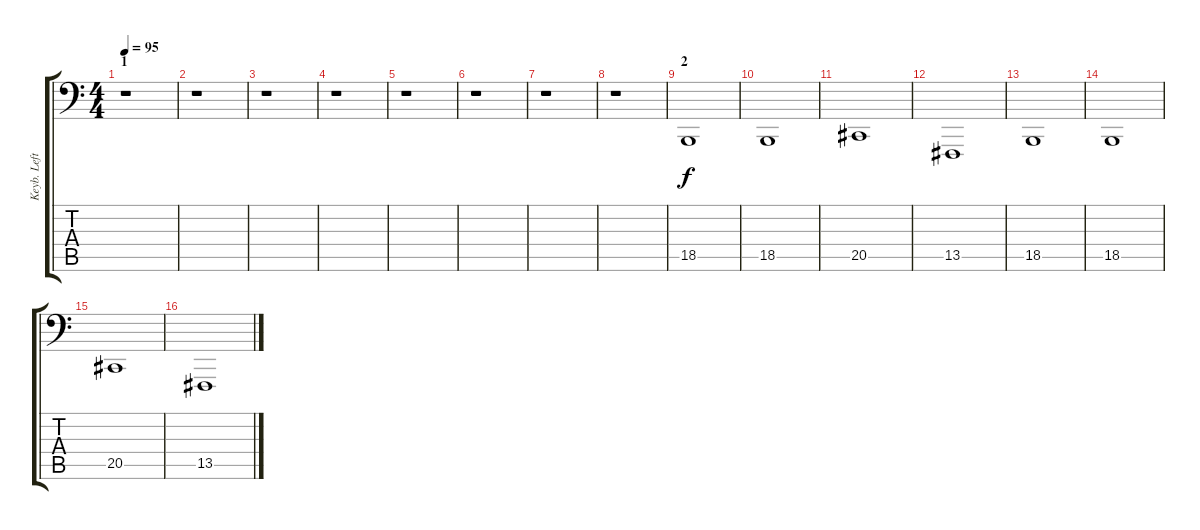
\track ("Keyb. Left Hand" "Keyb. Left") {instrument brightacousticpiano}
\staff {score tabs}
\tuning (C2 G1 Eb1 Bb0 F0 C0) {hide}
\ts (4 4)
\section ("" "1")
\tempo 95
\clef f4
\ks c
r.1{dy f instrument brightacousticpiano} |
r.1 |
r.1 |
r.1 |
r.1 |
r.1 |
r.1 |
r.1 |
\section ("" "2")
18.5.1 |
18.5.1 |
20.5.1 |
13.5.1 |
18.5.1 |
18.5.1 |
20.5.1 |
13.5.1
